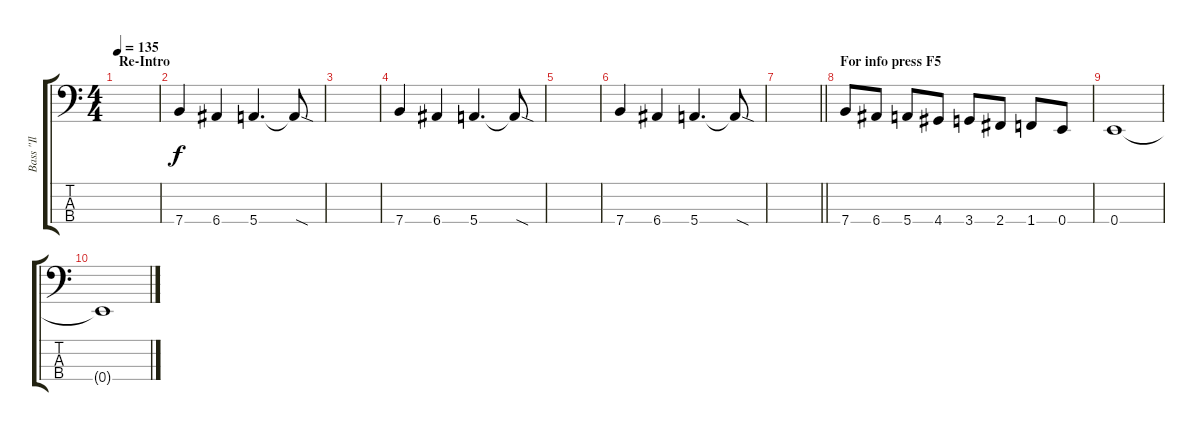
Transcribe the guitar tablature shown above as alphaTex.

\track ("Bass ''Il Gallo''" "Bass ''Il ") {instrument electricbasspick}
\staff {score tabs}
\tuning (G2 D2 A1 E1) {hide}
\ts (4 4)
\section ("" "Re-Intro")
\tempo 135
\clef f4
\ks c
|
7.4.4 6.4.4 5.4.4{d} 5.4{sod t}.8 |
|
7.4.4 6.4.4 5.4.4{d} 5.4{sod t}.8 |
|
7.4.4 6.4.4 5.4.4{d} 5.4{sod t}.8 |
\barLineRight lightlight
|
\section ("" "For info press F5")
7.4.8 6.4.8 5.4.8 4.4.8 3.4.8 2.4.8 1.4.8 0.4.8 |
0.4.1 |
0.4{t}.1
